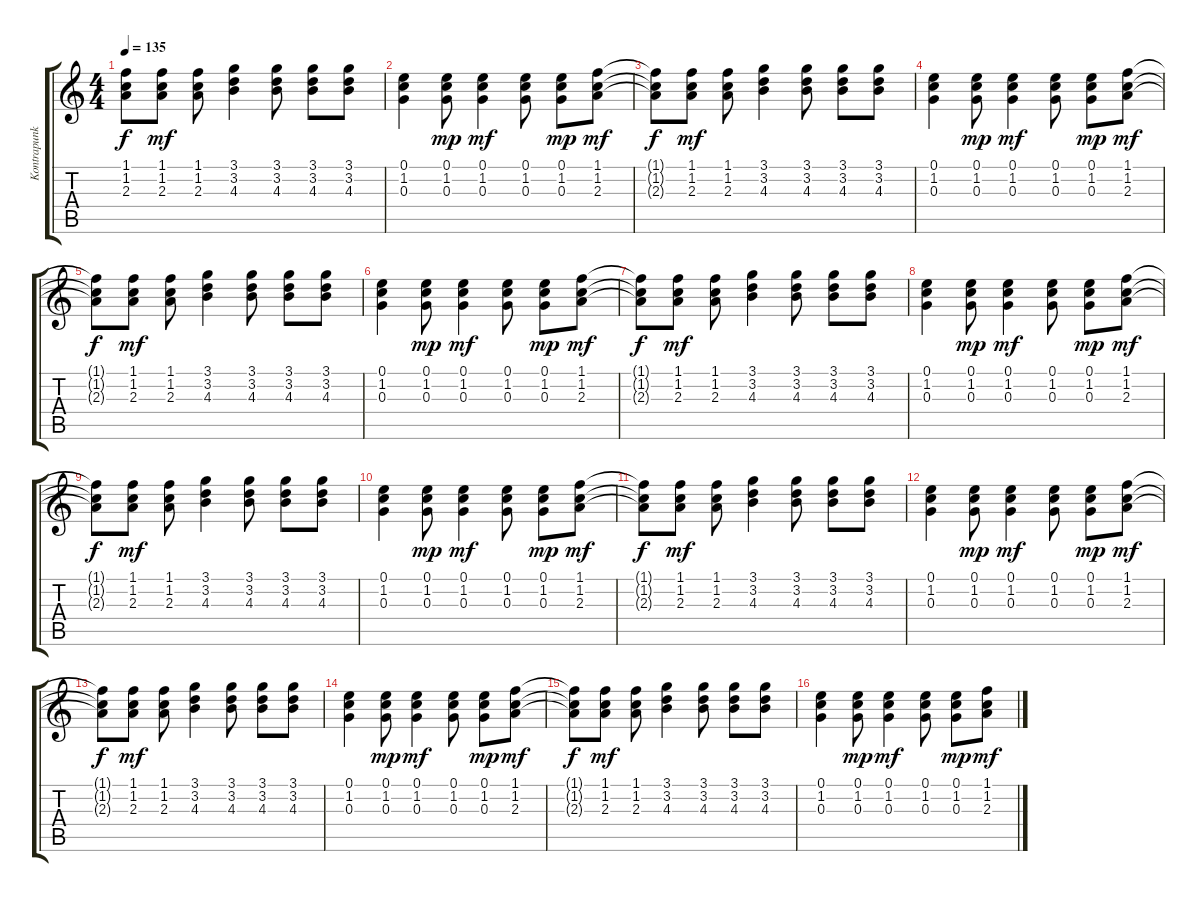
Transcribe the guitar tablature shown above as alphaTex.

\track ("Kontrapunkt" "Kontrapunk") {instrument electricguitarclean}
\staff {score tabs}
\tuning (E4 B3 G3 D3 A2 E2) {hide}
\ts (4 4)
\tempo 135
\clef g2
\ks c
(1.1{t} 1.2{t} 2.3{t}).8{dy f} (1.1 1.2 2.3).8{dy mf} (1.1 1.2 2.3).8 (3.1 3.2 4.3).4 (3.1 3.2 4.3).8 (3.1 3.2 4.3).8 (3.1 3.2 4.3).8 |
(0.1 1.2 0.3).4 (0.1 1.2 0.3).8{dy mp} (0.1 1.2 0.3).4{dy mf} (0.1 1.2 0.3).8 (0.1 1.2 0.3).8{dy mp} (1.1 1.2 2.3).8{dy mf} |
(1.1{t} 1.2{t} 2.3{t}).8{dy f} (1.1 1.2 2.3).8{dy mf} (1.1 1.2 2.3).8 (3.1 3.2 4.3).4 (3.1 3.2 4.3).8 (3.1 3.2 4.3).8 (3.1 3.2 4.3).8 |
(0.1 1.2 0.3).4 (0.1 1.2 0.3).8{dy mp} (0.1 1.2 0.3).4{dy mf} (0.1 1.2 0.3).8 (0.1 1.2 0.3).8{dy mp} (1.1 1.2 2.3).8{dy mf} |
(1.1{t} 1.2{t} 2.3{t}).8{dy f} (1.1 1.2 2.3).8{dy mf} (1.1 1.2 2.3).8 (3.1 3.2 4.3).4 (3.1 3.2 4.3).8 (3.1 3.2 4.3).8 (3.1 3.2 4.3).8 |
(0.1 1.2 0.3).4 (0.1 1.2 0.3).8{dy mp} (0.1 1.2 0.3).4{dy mf} (0.1 1.2 0.3).8 (0.1 1.2 0.3).8{dy mp} (1.1 1.2 2.3).8{dy mf} |
(1.1{t} 1.2{t} 2.3{t}).8{dy f} (1.1 1.2 2.3).8{dy mf} (1.1 1.2 2.3).8 (3.1 3.2 4.3).4 (3.1 3.2 4.3).8 (3.1 3.2 4.3).8 (3.1 3.2 4.3).8 |
(0.1 1.2 0.3).4 (0.1 1.2 0.3).8{dy mp} (0.1 1.2 0.3).4{dy mf} (0.1 1.2 0.3).8 (0.1 1.2 0.3).8{dy mp} (1.1 1.2 2.3).8{dy mf} |
(1.1{t} 1.2{t} 2.3{t}).8{dy f} (1.1 1.2 2.3).8{dy mf} (1.1 1.2 2.3).8 (3.1 3.2 4.3).4 (3.1 3.2 4.3).8 (3.1 3.2 4.3).8 (3.1 3.2 4.3).8 |
(0.1 1.2 0.3).4 (0.1 1.2 0.3).8{dy mp} (0.1 1.2 0.3).4{dy mf} (0.1 1.2 0.3).8 (0.1 1.2 0.3).8{dy mp} (1.1 1.2 2.3).8{dy mf} |
(1.1{t} 1.2{t} 2.3{t}).8{dy f} (1.1 1.2 2.3).8{dy mf} (1.1 1.2 2.3).8 (3.1 3.2 4.3).4 (3.1 3.2 4.3).8 (3.1 3.2 4.3).8 (3.1 3.2 4.3).8 |
(0.1 1.2 0.3).4 (0.1 1.2 0.3).8{dy mp} (0.1 1.2 0.3).4{dy mf} (0.1 1.2 0.3).8 (0.1 1.2 0.3).8{dy mp} (1.1 1.2 2.3).8{dy mf} |
(1.1{t} 1.2{t} 2.3{t}).8{dy f} (1.1 1.2 2.3).8{dy mf} (1.1 1.2 2.3).8 (3.1 3.2 4.3).4 (3.1 3.2 4.3).8 (3.1 3.2 4.3).8 (3.1 3.2 4.3).8 |
(0.1 1.2 0.3).4 (0.1 1.2 0.3).8{dy mp} (0.1 1.2 0.3).4{dy mf} (0.1 1.2 0.3).8 (0.1 1.2 0.3).8{dy mp} (1.1 1.2 2.3).8{dy mf} |
(1.1{t} 1.2{t} 2.3{t}).8{dy f} (1.1 1.2 2.3).8{dy mf} (1.1 1.2 2.3).8 (3.1 3.2 4.3).4 (3.1 3.2 4.3).8 (3.1 3.2 4.3).8 (3.1 3.2 4.3).8 |
(0.1 1.2 0.3).4 (0.1 1.2 0.3).8{dy mp} (0.1 1.2 0.3).4{dy mf} (0.1 1.2 0.3).8 (0.1 1.2 0.3).8{dy mp} (1.1 1.2 2.3).8{dy mf}
